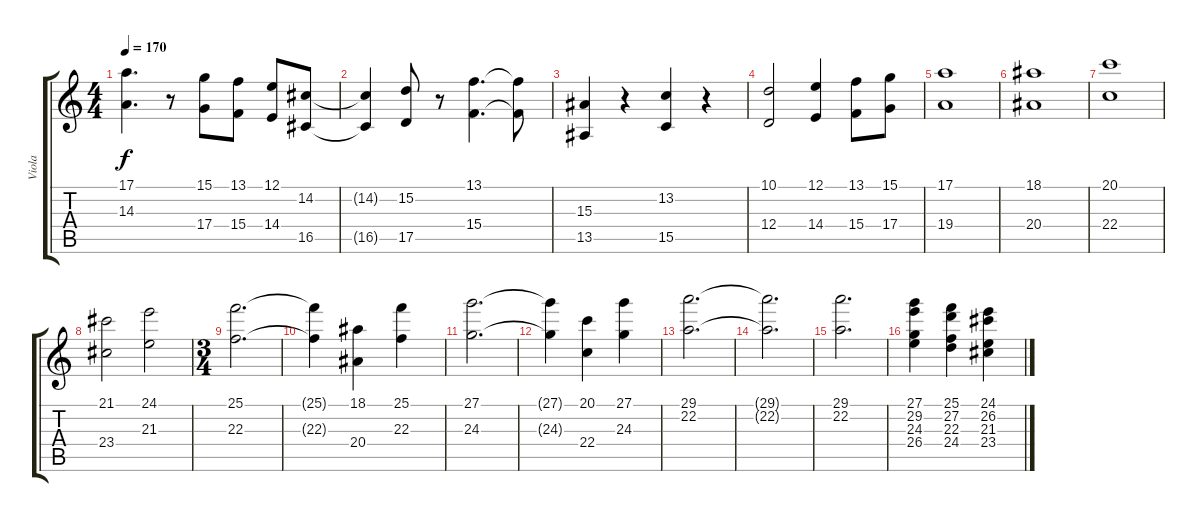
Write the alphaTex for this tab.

\track ("Viola" "Viola") {instrument viola}
\staff {score tabs}
\tuning (E4 B3 G3 D3 A2 E2) {hide}
\ts (4 4)
\tempo 170
\clef g2
\ks c
(17.1 14.3).4{d dy f instrument violin} r.8 (15.1 17.4).8 (13.1 15.4).8 (12.1 14.4).8 (14.2 16.5).8 |
(14.2{t} 16.5{t}).4 (15.2 17.5).8 r.8 (13.1 15.4).4{d} (13.1{t} 15.4{t}).8 |
(15.3 13.5).4 r.4 (13.2 15.5).4 r.4 |
(10.1 12.4).2 (12.1 14.4).4 (13.1 15.4).8 (15.1 17.4).8 |
(17.1 19.4).1 |
(18.1 20.4).1 |
(20.1 22.4).1 |
(21.1 23.4).2 (24.1 21.3).2 |
\ts (3 4)
(25.1 22.3).2{d volume 12} |
(25.1{t} 22.3{t}).4 (18.1 20.4).4 (25.1 22.3).4 |
(27.1 24.3).2{d} |
(27.1{t} 24.3{t}).4 (20.1 22.4).4 (27.1 24.3).4 |
(29.1 22.2).2{d} |
(29.1{t} 22.2{t}).2{d} |
(29.1 22.2).2{d} |
(27.1 29.2 24.3 26.4).4 (25.1 27.2 22.3 24.4).4 (24.1 26.2 21.3 23.4).4
